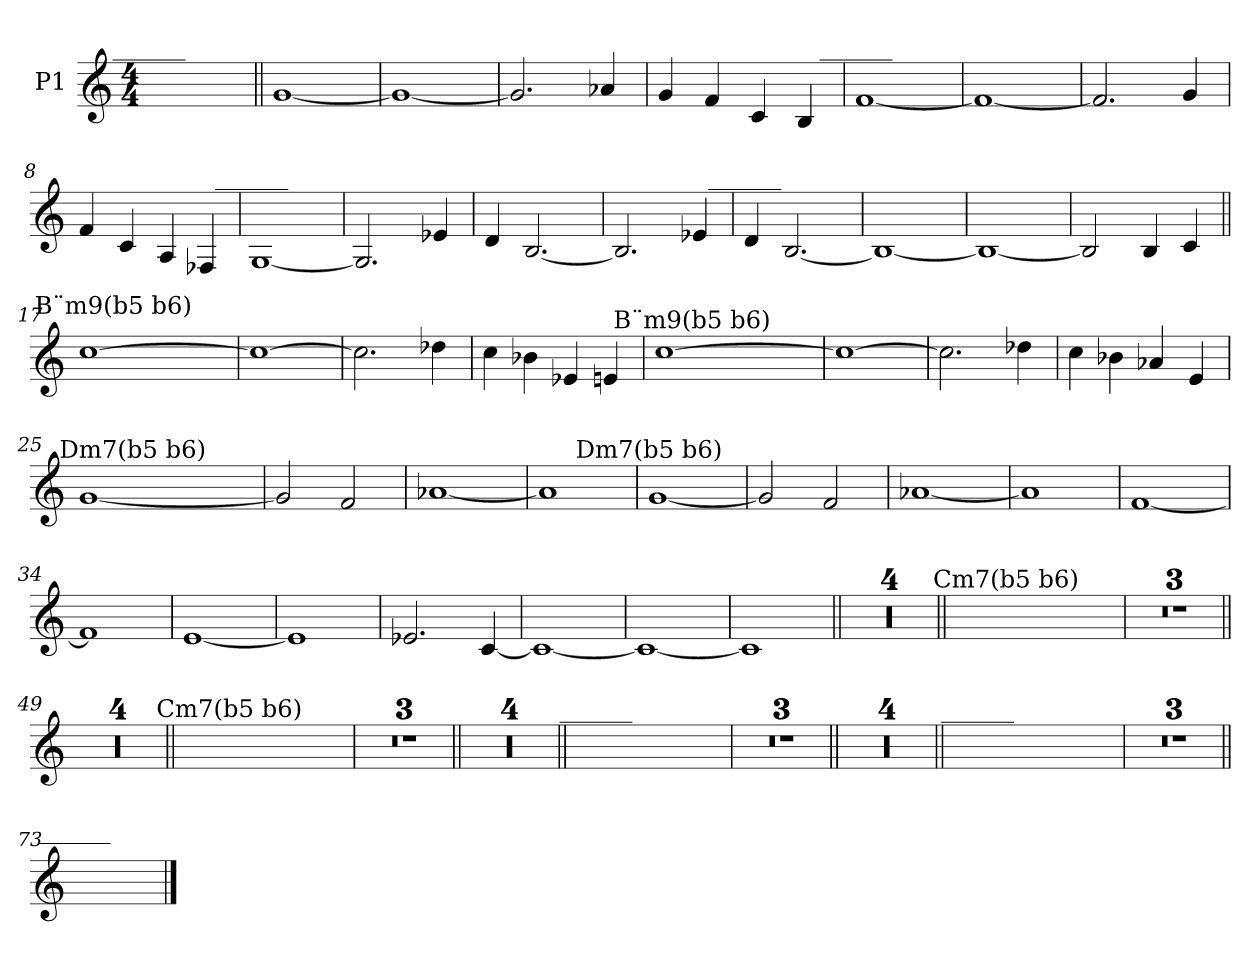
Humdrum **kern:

**kern
*part1
*staff1
*I"P1
!!LO:PB:g=z
*clefG2
*k[]
*M4/4
=
!LO:TX:a:cj:t=______
1ryy
!!LO:LB:g=z
=1||
[<1gi
=2
1gi_<
=3
2.gi/]
4a-Xi/
=4
4gi/
4fi/
4ci/
4Bi/
!!LO:LB:g=z
=5
!LO:TX:a:cj:t=______
[<1fi
=6
1fi_<
=7
2.fi/]
4gi/
=8
4fi/
4ci/
4Ai/
4F-Xi/
!!LO:LB:g=z
=9
!LO:TX:a:cj:t=______
[<1Gi
=10
2.Gi/]
4e-Xi/
=11
4di/
[<2.Bi/
=12
2.Bi/]
4e-Xi/
!!LO:LB:g=z
=13
!LO:TX:a:cj:t=______
4di/
[<2.Bi/
=14
1Bi_<
=15
1Bi_<
=16
2Bi/]
4Bi/
4ci/
!!LO:LB:g=z
=17||
*^
[>1cci	8ryy
.	64ryy
!	!LO:TX:a:cj:t=B¨m9(b5 b6)
.	2ryy
.	4ryy
.	16..ryy
*v	*v
=18
1cci_>
=19
2.cci\]
4dd-Xi\
=20
4cci\
4b-Xi\
4e-Xi/
4eni/
!!LO:LB:g=z
=21
*^
[>1cci	8ryy
.	64..ryy
!	!LO:TX:a:cj:t=B¨m9(b5 b6)
.	2ryy
.	4ryy
.	16ryy
.	32ryy
.	256ryy
*v	*v
=22
1cci_>
=23
2.cci\]
4dd-Xi\
=24
4cci\
4b-Xi\
4a-Xi/
4ei/
!!LO:LB:g=z
=25
*^
[<1gi	4ryy
.	64ryy
.	512.ryy
!	!LO:TX:a:cj:t=Dm7(b5 b6)
.	2ryy
.	8ryy
.	16ryy
.	32ryy
.	128ryy
.	256ryy
.	1024ryy
*v	*v
=26
2gi/]
2fi/
=27
[<1a-Xi
=28
1a-i]
=29
!LO:TX:a:cj:t=Dm7(b5 b6)
[<1gi
=30
2gi/]
2fi/
=31
[<1a-Xi
=32
1a-i]
!!LO:PB:g=z
=33
[<1fi
=34
1fi]
=35
[<1ei
=36
1ei]
!!LO:LB:g=z
=37
2.e-Xi/
[<4ci/
=38
1ci_<
=39
1ci_<
=40
1ci]
!!LO:LB:g=z
=41||
1ryy
=42
1ryy
=43
1ryy
=44
1ryy
!!LO:LB:g=z
=45||
*^
1ryy	8ryy
.	16ryy
.	64ryy
.	256ryy
.	1024ryy
!	!LO:TX:a:cj:t=Cm7(b5 b6)
.	2ryy
.	4ryy
.	32ryy
.	128ryy
.	512.ryy
*v	*v
=46
1ryy
=47
1ryy
=48
1ryy
!!LO:LB:g=z
=49||
1ryy
=50
1ryy
=51
1ryy
=52
1ryy
!!LO:LB:g=z
=53||
*^
1ryy	8ryy
.	16ryy
.	128ryy
.	1024ryy
!	!LO:TX:a:cj:t=Cm7(b5 b6)
.	2ryy
.	4ryy
.	32ryy
.	64ryy
.	256..ryy
*v	*v
=54
1ryy
=55
1ryy
=56
1ryy
!!LO:LB:g=z
=57||
1ryy
=58
1ryy
=59
1ryy
=60
1ryy
!!LO:LB:g=z
=61||
*^
1ryy	16..ryy
!	!LO:TX:a:cj:t=______
.	2ryy
.	4ryy
.	8ryy
.	64ryy
*v	*v
=62
1ryy
=63
1ryy
=64
1ryy
!!LO:LB:g=z
=65||
1ryy
=66
1ryy
=67
1ryy
=68
1ryy
!!LO:LB:g=z
=69||
*^
1ryy	8ryy
.	512.ryy
!	!LO:TX:a:cj:t=______
.	2ryy
.	4ryy
.	16ryy
.	32ryy
.	64ryy
.	128ryy
.	256ryy
.	1024ryy
*v	*v
=70
1ryy
=71
1ryy
=72
1ryy
=73||
!LO:TX:a:cj:t=______
1ryy
==
*-
